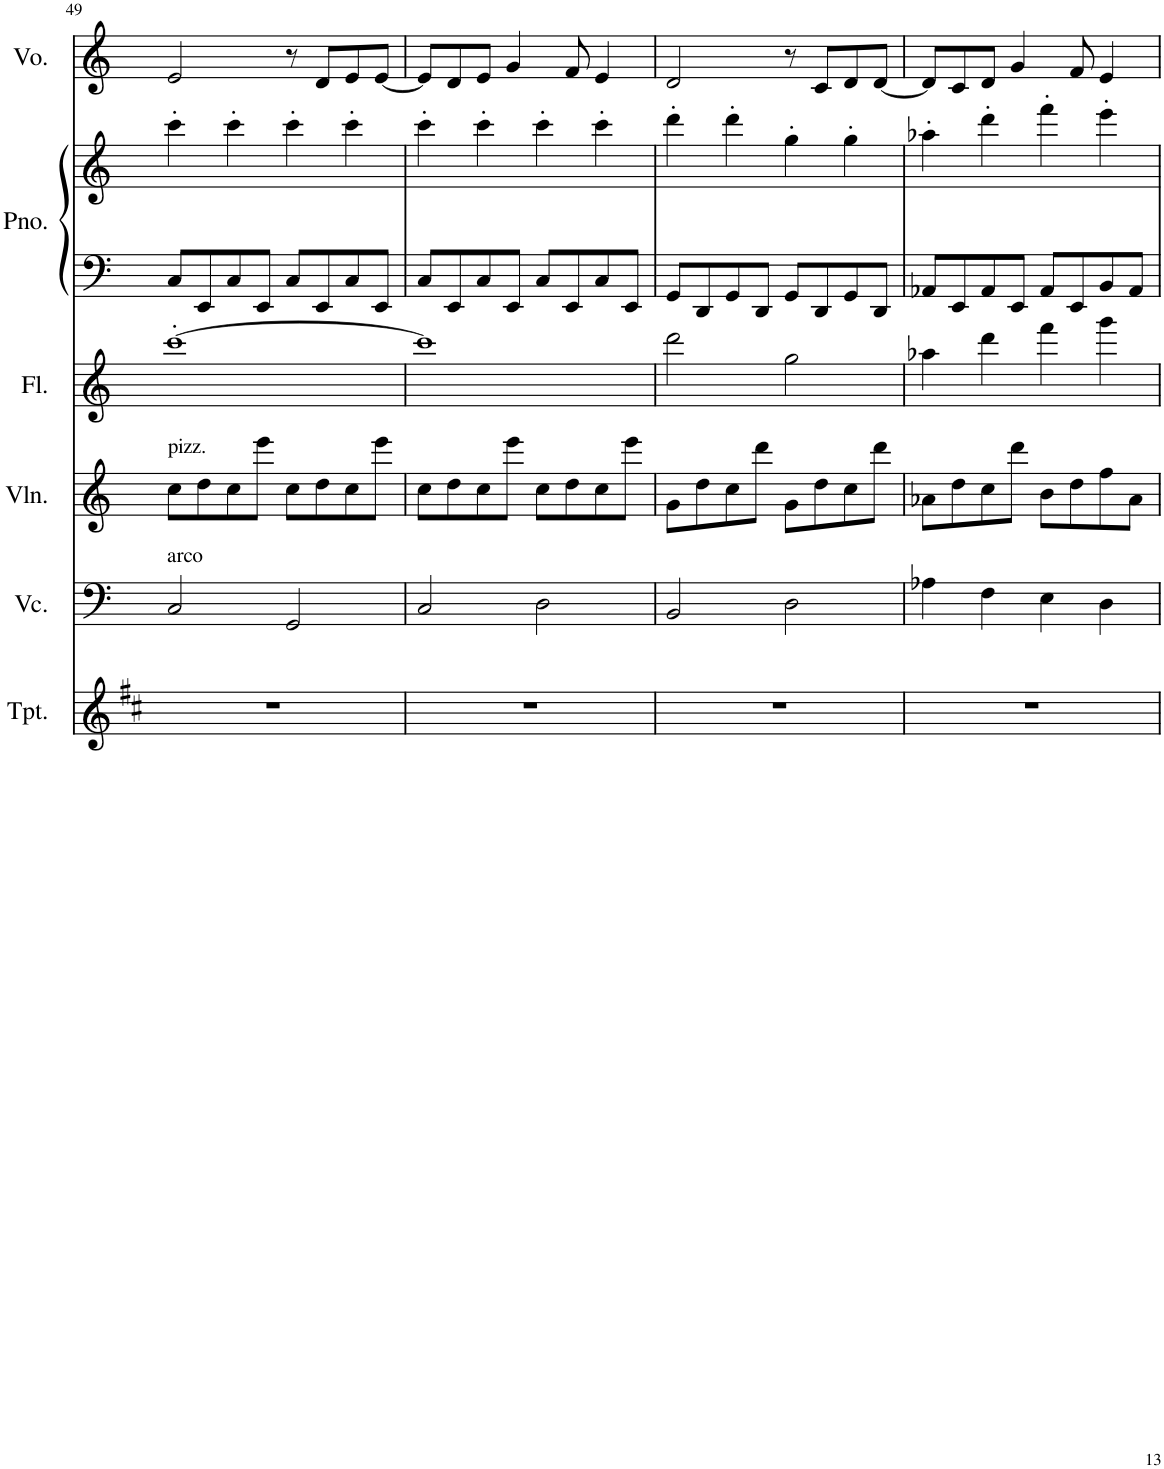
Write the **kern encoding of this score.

**kern	**kern	**kern	**kern	**kern	**kern	**kern
*part6	*part5	*part4	*part3	*part2	*part2	*part1
*staff7	*staff6	*staff5	*staff4	*staff3	*staff2	*staff1
*I"Trumpet	*I"Violoncello	*I"Violin	*I"Flute	*I"Piano	*	*I"Voice
*I'Tpt.	*I'Vc.	*I'Vln.	*I'Fl.	*I'Pno.	*	*I'Vo.
!!LO:PB:g=z
*clefG2	*clefF4	*clefG2	*clefG2	*clefF4	*clefG2	*clefG2
*Trd1c2	*	*	*	*	*	*
*k[f#c#]	*k[]	*k[]	*k[]	*k[]	*k[]	*k[]
*M4/4	*M4/4	*M4/4	*M4/4	*M4/4	*M4/4	*M4/4
=49	=49	=49	=49	=49	=49	=49
!	!	!LO:TX:a:t=pizz.	!	!	!	!
!	!LO:TX:a:t=arco	!	!	!	!	!
1r	2C/	8cc\L	[1ccc'	8C/L	4ccc'\	2e/
.	.	8dd\	.	8EE/	.	.
.	.	8cc\	.	8C/	4ccc'\	.
.	.	8eee\J	.	8EE/J	.	.
.	2GG/	8cc\L	.	8C/L	4ccc'\	8r
.	.	8dd\	.	8EE/	.	8d/L
.	.	8cc\	.	8C/	4ccc'\	8e/
.	.	8eee\J	.	8EE/J	.	[8e/J
=50	=50	=50	=50	=50	=50	=50
1r	2C/	8cc\L	1ccc]	8C/L	4ccc'\	8e/L]
.	.	8dd\	.	8EE/	.	8d/
.	.	8cc\	.	8C/	4ccc'\	8e/J
.	.	8eee\J	.	8EE/J	.	4g/
.	2D\	8cc\L	.	8C/L	4ccc'\	.
.	.	8dd\	.	8EE/	.	8f/
.	.	8cc\	.	8C/	4ccc'\	4e/
.	.	8eee\J	.	8EE/J	.	.
=51	=51	=51	=51	=51	=51	=51
1r	2BB/	8g\L	2ddd\	8GG/L	4ddd'\	2d/
.	.	8dd\	.	8DD/	.	.
.	.	8cc\	.	8GG/	4ddd'\	.
.	.	8ddd\J	.	8DD/J	.	.
.	2D\	8g\L	2gg\	8GG/L	4gg'\	8r
.	.	8dd\	.	8DD/	.	8c/L
.	.	8cc\	.	8GG/	4gg'\	8d/
.	.	8ddd\J	.	8DD/J	.	[8d/J
=52	=52	=52	=52	=52	=52	=52
1r	4A-X\	8a-X\L	4aa-X\	8AA-X/L	4aa-X'\	8d/L]
.	.	8dd\	.	8EE/	.	8c/
.	4F\	8cc\	4ddd\	8AA-/	4ddd'\	8d/J
.	.	8ddd\J	.	8EE/J	.	4g/
.	4E\	8b\L	4fff\	8AA-/L	4fff'\	.
.	.	8dd\	.	8EE/	.	8f/
.	4D\	8ff\	4ggg\	8BB/	4eee'\	4e/
.	.	8a-\J	.	8AA-/J	.	.
=	=	=	=	=	=	=
*-	*-	*-	*-	*-	*-	*-
